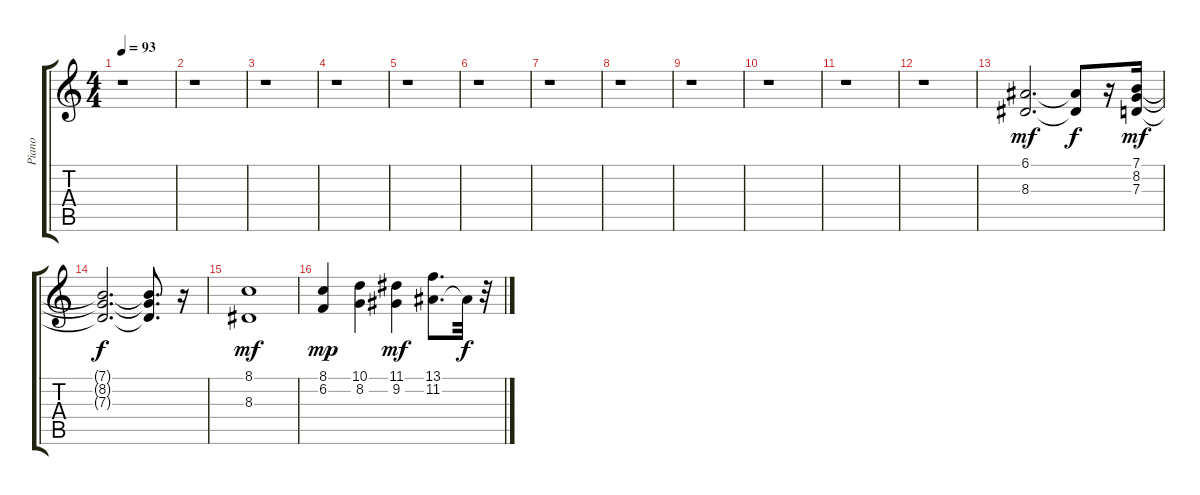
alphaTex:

\track ("Piano" "Piano") {instrument electricpiano1}
\staff {score tabs}
\tuning (E4 B3 G3 D3 A2 E2) {hide}
\ts (4 4)
\tempo 93
\clef g2
\ks c
r.1{dy mf} |
r.1 |
r.1 |
r.1 |
r.1 |
r.1 |
r.1 |
r.1 |
r.1 |
r.1 |
r.1 |
r.1 |
(6.1 8.3).2{d balance 8} (6.1{t} 8.3{t}).8{dy f} r.16 (7.1 8.2 7.3).16{dy mf} |
(7.1{t} 8.2{t} 7.3{t}).2{d dy f} (7.1{t} 8.2{t} 7.3{t}).8{d} r.16 |
(8.1 8.3).1{dy mf} |
(8.1 6.2).4{dy mp} (10.1 8.2).4 (11.1 9.2).4{dy mf} (13.1 11.2).8{d} 11.2{t}.32{dy f} r.32
